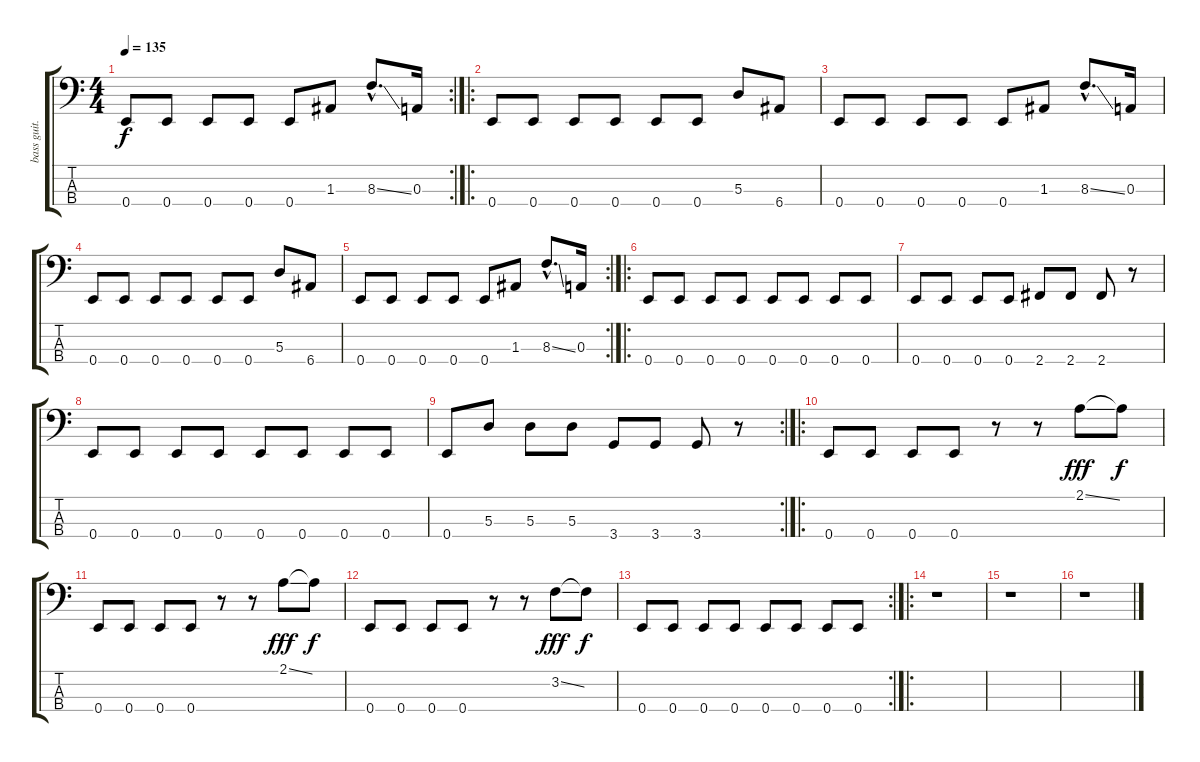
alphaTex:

\track ("bass guit." "bass guit.") {instrument electricbasspick}
\staff {score tabs}
\tuning (G2 D2 A1 E1) {hide}
\rc 2
\ts (4 4)
\tempo 135
\clef f4
\ks c
0.4.8{dy f} 0.4.8 0.4.8 0.4.8 0.4.8 1.3.8 8.3{ss hac}.8{d} 0.3.16 |
\ro
0.4.8 0.4.8 0.4.8 0.4.8 0.4.8 0.4.8 5.3.8 6.4.8 |
0.4.8 0.4.8 0.4.8 0.4.8 0.4.8 1.3.8 8.3{ss hac}.8{d} 0.3.16 |
0.4.8 0.4.8 0.4.8 0.4.8 0.4.8 0.4.8 5.3.8 6.4.8 |
\rc 2
0.4.8 0.4.8 0.4.8 0.4.8 0.4.8 1.3.8 8.3{ss hac}.8{d} 0.3.16 |
\ro
0.4.8 0.4.8 0.4.8 0.4.8 0.4.8 0.4.8 0.4.8 0.4.8 |
0.4.8 0.4.8 0.4.8 0.4.8 2.4.8 2.4.8 2.4.8 r.8 |
0.4.8 0.4.8 0.4.8 0.4.8 0.4.8 0.4.8 0.4.8 0.4.8 |
\rc 2
0.4.8 5.3.8 5.3.8 5.3.8 3.4.8 3.4.8 3.4.8 r.8 |
\ro
0.4.8 0.4.8 0.4.8 0.4.8 r.8 r.8 2.1{ss}.8{dy fff} 2.1{t}.8{dy f} |
0.4.8 0.4.8 0.4.8 0.4.8 r.8 r.8 2.1{ss}.8{dy fff} 2.1{t}.8{dy f} |
0.4.8 0.4.8 0.4.8 0.4.8 r.8 r.8 3.2{ss}.8{dy fff} 3.2{t}.8{dy f} |
\rc 2
0.4.8 0.4.8 0.4.8 0.4.8 0.4.8 0.4.8 0.4.8 0.4.8 |
\ro
r.1 |
r.1 |
r.1
